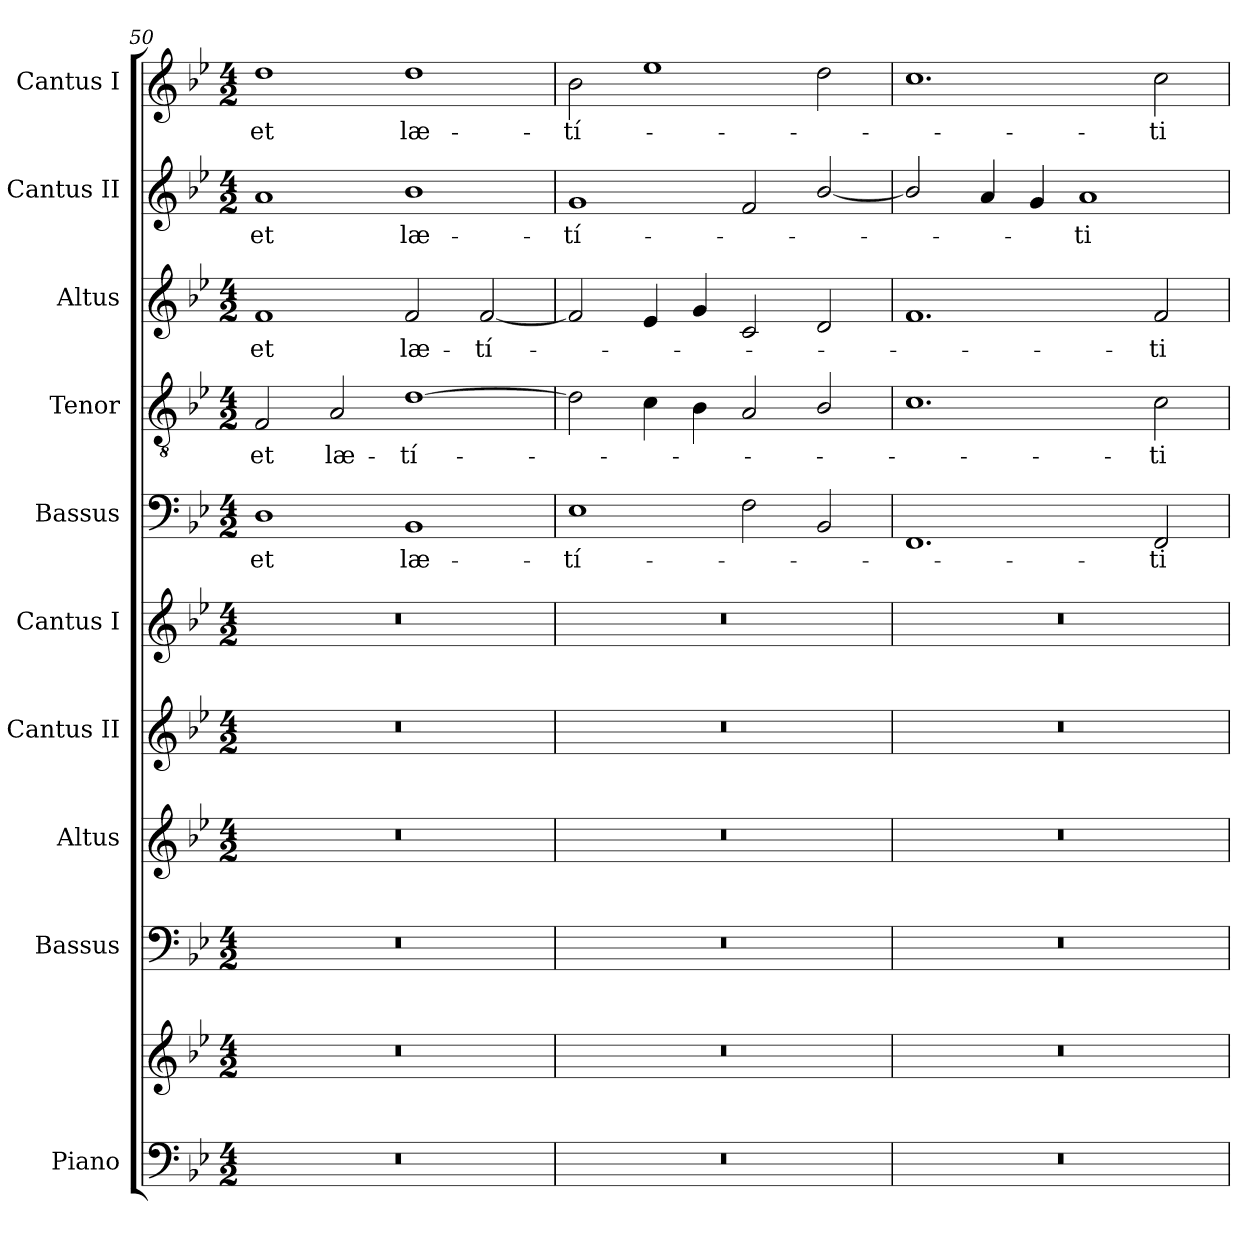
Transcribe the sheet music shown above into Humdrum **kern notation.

**kern	**kern	**kern	**kern	**kern	**kern	**kern	**text	**kern	**text	**kern	**text	**kern	**text	**kern	**text
*part10	*part10	*part9	*part8	*part7	*part6	*part5	*part5	*part4	*part4	*part3	*part3	*part2	*part2	*part1	*part1
*staff11	*staff10	*staff9	*staff8	*staff7	*staff6	*staff5	*staff5	*staff4	*staff4	*staff3	*staff3	*staff2	*staff2	*staff1	*staff1
*I"Piano	*	*I"Bassus	*I"Altus	*I"Cantus II	*I"Cantus I	*I"Bassus	*	*I"Tenor	*	*I"Altus	*	*I"Cantus II	*	*I"Cantus I	*
*I'Pno	*	*I'B.	*I'A.	*I'C.2	*I'C.1	*I'B.	*	*I'T.	*	*I'A.	*	*I'C.2	*	*I'C.1	*
*clefF4	*clefG2	*clefF4	*clefG2	*clefG2	*clefG2	*clefF4	*	*clefGv2	*	*clefG2	*	*clefG2	*	*clefG2	*
*	*	*	*	*	*	*	*	*ITrd7c12	*	*	*	*	*	*	*
*k[b-e-]	*k[b-e-]	*k[b-e-]	*k[b-e-]	*k[b-e-]	*k[b-e-]	*k[b-e-]	*	*k[b-e-]	*	*k[b-e-]	*	*k[b-e-]	*	*k[b-e-]	*
*B-:	*B-:	*B-:	*B-:	*B-:	*B-:	*B-:	*	*B-:	*	*B-:	*	*B-:	*	*B-:	*
*M4/2	*M4/2	*M4/2	*M4/2	*M4/2	*M4/2	*M4/2	*	*M4/2	*	*M4/2	*	*M4/2	*	*M4/2	*
=50	=50	=50	=50	=50	=50	=50	=50	=50	=50	=50	=50	=50	=50	=50	=50
!LO:N:vis=1	!LO:N:vis=1	!LO:N:vis=1	!LO:N:vis=1	!LO:N:vis=1	!LO:N:vis=1	!	!	!	!	!	!	!	!	!	!
!	!	!	!	!	!	!	!LO:LY:b:color=#000000	!	!	!	!	!	!	!	!
!	!	!	!	!	!	!	!	!	!LO:LY:b:color=#000000	!	!	!	!	!	!
!	!	!	!	!	!	!	!	!	!	!	!LO:LY:b:color=#000000	!	!	!	!
!	!	!	!	!	!	!	!	!	!	!	!	!	!LO:LY:b:color=#000000	!	!
!	!	!	!	!	!	!	!	!	!	!	!	!	!	!	!LO:LY:b:color=#000000
0r	0r	0r	0r	0r	0r	1Di	et	2FFi/	et	1fi	et	1ai	et	1ddi	et
!	!	!	!	!	!	!	!	!	!LO:LY:b:color=#000000	!	!	!	!	!	!
.	.	.	.	.	.	.	.	2AAi/	læ-	.	.	.	.	.	.
!	!	!	!	!	!	!	!LO:LY:b:color=#000000	!	!	!	!	!	!	!	!
!	!	!	!	!	!	!	!	!	!LO:LY:b:color=#000000	!	!	!	!	!	!
!	!	!	!	!	!	!	!	!	!	!	!LO:LY:b:color=#000000	!	!	!	!
!	!	!	!	!	!	!	!	!	!	!	!	!	!LO:LY:b:color=#000000	!	!
!	!	!	!	!	!	!	!	!	!	!	!	!	!	!	!LO:LY:b:color=#000000
.	.	.	.	.	.	1BB-i	læ-	[1Di	-tí-	2fi/	læ-	1b-i	læ-	1ddi	læ-
!	!	!	!	!	!	!	!	!	!	!	!LO:LY:b:color=#000000	!	!	!	!
.	.	.	.	.	.	.	.	.	.	[2fi/	-tí-	.	.	.	.
=51	=51	=51	=51	=51	=51	=51	=51	=51	=51	=51	=51	=51	=51	=51	=51
!LO:N:vis=1	!LO:N:vis=1	!LO:N:vis=1	!LO:N:vis=1	!LO:N:vis=1	!LO:N:vis=1	!	!	!	!	!	!	!	!	!	!
!	!	!	!	!	!	!	!LO:LY:b:color=#000000	!	!	!	!	!	!	!	!
!	!	!	!	!	!	!	!	!	!	!	!	!	!LO:LY:b:color=#000000	!	!
!	!	!	!	!	!	!	!	!	!	!	!	!	!	!	!LO:LY:b:color=#000000
0r	0r	0r	0r	0r	0r	1E-i	-tí-	2Di\]	.	2fi/]	.	1gi	-tí-	2b-i\	-tí-
.	.	.	.	.	.	.	.	4Ci\	.	4e-i/	.	.	.	1ee-i	.
.	.	.	.	.	.	.	.	4BB-i\	.	4gi/	.	.	.	.	.
.	.	.	.	.	.	2Fi\	.	2AAi/	.	2ci/	.	2fi/	.	.	.
.	.	.	.	.	.	2BB-i/	.	2BB-i/	.	2di/	.	[2b-i/	.	2ddi\	.
=52	=52	=52	=52	=52	=52	=52	=52	=52	=52	=52	=52	=52	=52	=52	=52
!LO:N:vis=1	!LO:N:vis=1	!LO:N:vis=1	!LO:N:vis=1	!LO:N:vis=1	!LO:N:vis=1	!	!	!	!	!	!	!	!	!	!
0r	0r	0r	0r	0r	0r	1.FFi	.	1.Ci	.	1.fi	.	2b-i/]	.	1.cci	.
.	.	.	.	.	.	.	.	.	.	.	.	4ai/	.	.	.
.	.	.	.	.	.	.	.	.	.	.	.	4gi/	.	.	.
!	!	!	!	!	!	!	!	!	!	!	!	!	!LO:LY:b:color=#000000	!	!
.	.	.	.	.	.	.	.	.	.	.	.	1ai	-ti-	.	.
!	!	!	!	!	!	!	!LO:LY:b:color=#000000	!	!	!	!	!	!	!	!
!	!	!	!	!	!	!	!	!	!LO:LY:b:color=#000000	!	!	!	!	!	!
!	!	!	!	!	!	!	!	!	!	!	!LO:LY:b:color=#000000	!	!	!	!
!	!	!	!	!	!	!	!	!	!	!	!	!	!	!	!LO:LY:b:color=#000000
.	.	.	.	.	.	2FFi/	-ti-	2Ci\	-ti-	2fi/	-ti-	.	.	2cci\	-ti-
=	=	=	=	=	=	=	=	=	=	=	=	=	=	=	=
*-	*-	*-	*-	*-	*-	*-	*-	*-	*-	*-	*-	*-	*-	*-	*-
